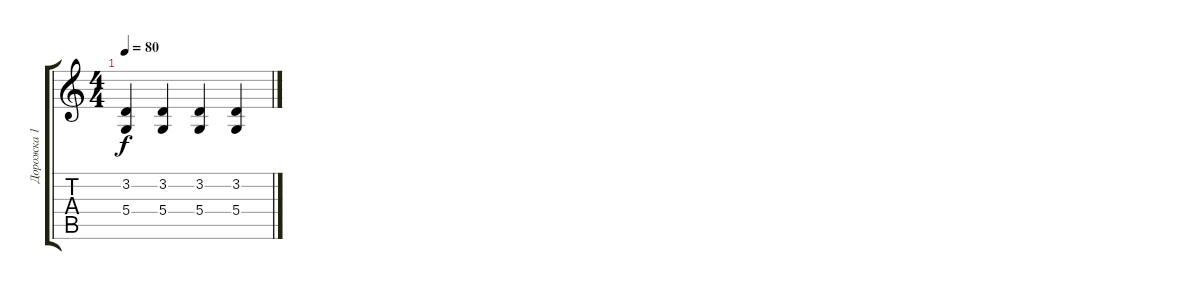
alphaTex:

\track ("Дорожка 1" "Дорожка 1") {instrument acousticgrandpiano}
\staff {score tabs}
\tuning (E4 B3 G3 D3 A2 E2) {hide}
\ts (4 4)
\tempo 80
\clef g2
\ks c
(3.2 5.4).4{dy f} (3.2 5.4).4 (3.2 5.4).4 (3.2 5.4).4
